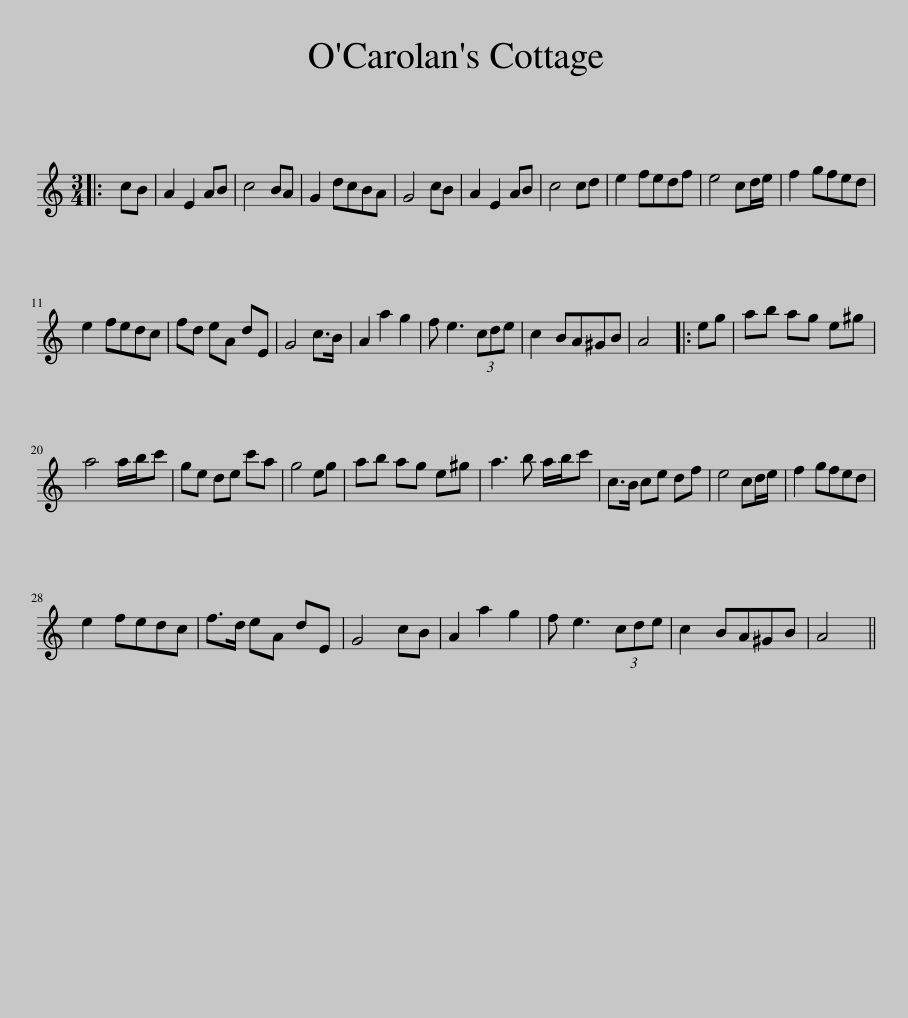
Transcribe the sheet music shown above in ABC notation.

X:1
L:1/8
M:3/4
I:linebreak $
K:C
V:1 treble
V:1
|: cB | A2 E2 AB | c4 BA | G2 dcBA | G4 cB | %5
 A2 E2 AB | c4 cd | e2 fedf | e4 cd/e/ | f2 gfed |$ %10
 e2 fedc | fd eA dE | G4 c>B | A2 a2 g2 | f e3 (3cde | %15
 c2 BA^GB | A4 |: eg | ab ag e^g |$ a4 a/b/c' | %20
 ge de c'a | g4 eg | ab ag e^g | a3 b a/b/c' | c>B ce df | %25
 e4 cd/e/ | f2 gfed |$ e2 fedc | f>d eA dE | G4 cB | %30
 A2 a2 g2 | f e3 (3cde | c2 BA^GB | A4 || %34
